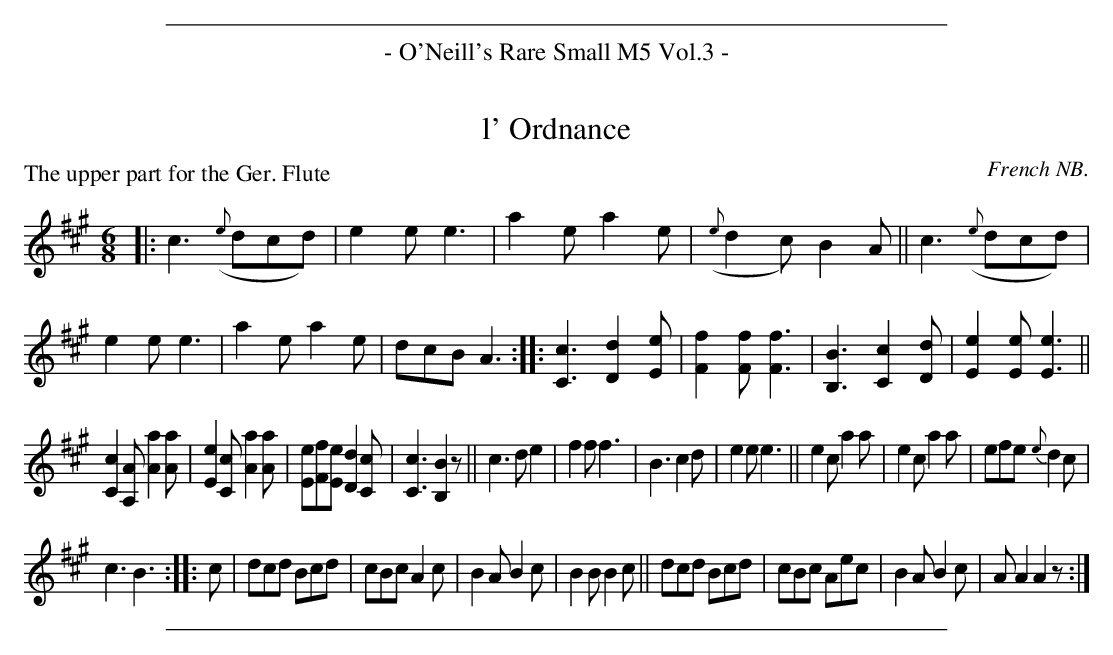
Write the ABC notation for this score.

X:1
T: l' Ordnance
O: French NB.
P: The upper part for the Ger. Flute
M: 6/8
L: 1/8
K: A
|:\
c3 ({e}dcd) | e2e e3 | a2e a2e | ({e}d2c) B2A ||\
c3 ({e}dcd) | e2e e3 | a2e a2e | dcB A3 ::\
[c3C3] [d2D2][eE] | [f2F2][fF] [f3F3] | [B3B,3] [c2C2][dD] | [e2E2][eE] [e3E3] ||
[c2C2][AA,] [a2A2][aA] | [e2E2][cC] [a2A2][aA] | [eE][fF][eE] [d2D2][cC] | [c3C3] [B2B,2]z ||\
c3 de2 | f2f f3 | B3 c2d | e2e e3 ||\
e2c a2a | e2c a2a | efe {e}d2c |
c3 B3 ::\
c | dcd Bcd | cBc A2c | B2A B2c | B2B B2c ||\
dcd Bcd | cBc Aec | B2A B2c | AA2 A2z :|
